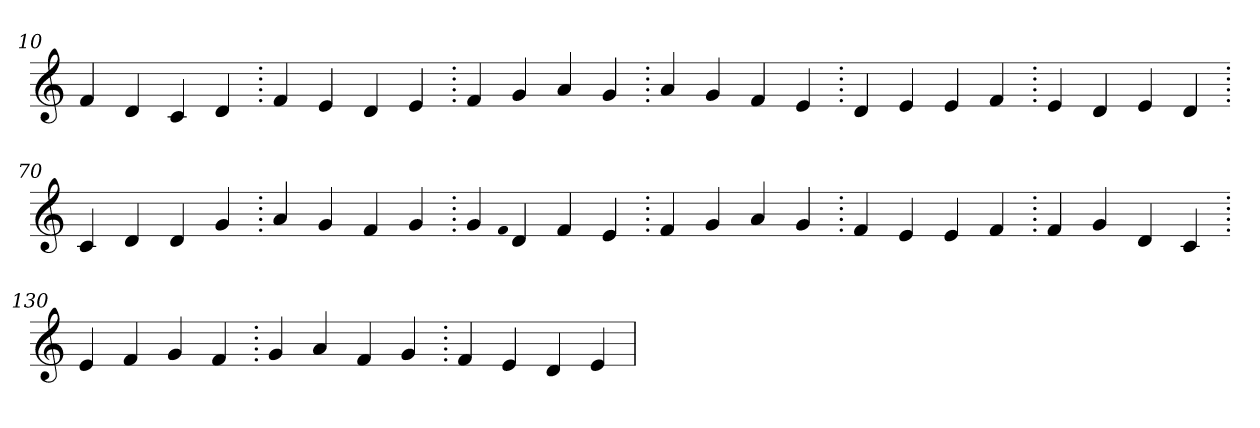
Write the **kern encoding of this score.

**kern
*part1
*staff1
*clefG2
=10.
4f
4d
4c
4d
=20.
4f
4e
4d
4e
=30.
4f
4g
4a
4g
=40.
4a
4g
4f
4e
=50.
4d
4e
4e
4f
=60.
4e
4d
4e
4d
=70.
4c
4d
4d
4g
=80.
4a
4g
4f
4g
=90.
4g
qqf
4d
4f
4e
=100.
4f
4g
4a
4g
=110.
4f
4e
4e
4f
=120.
4f
4g
4d
4c
=130.
4e
4f
4g
4f
=140.
4g
4a
4f
4g
=150.
4f
4e
4d
4e
=
*-
